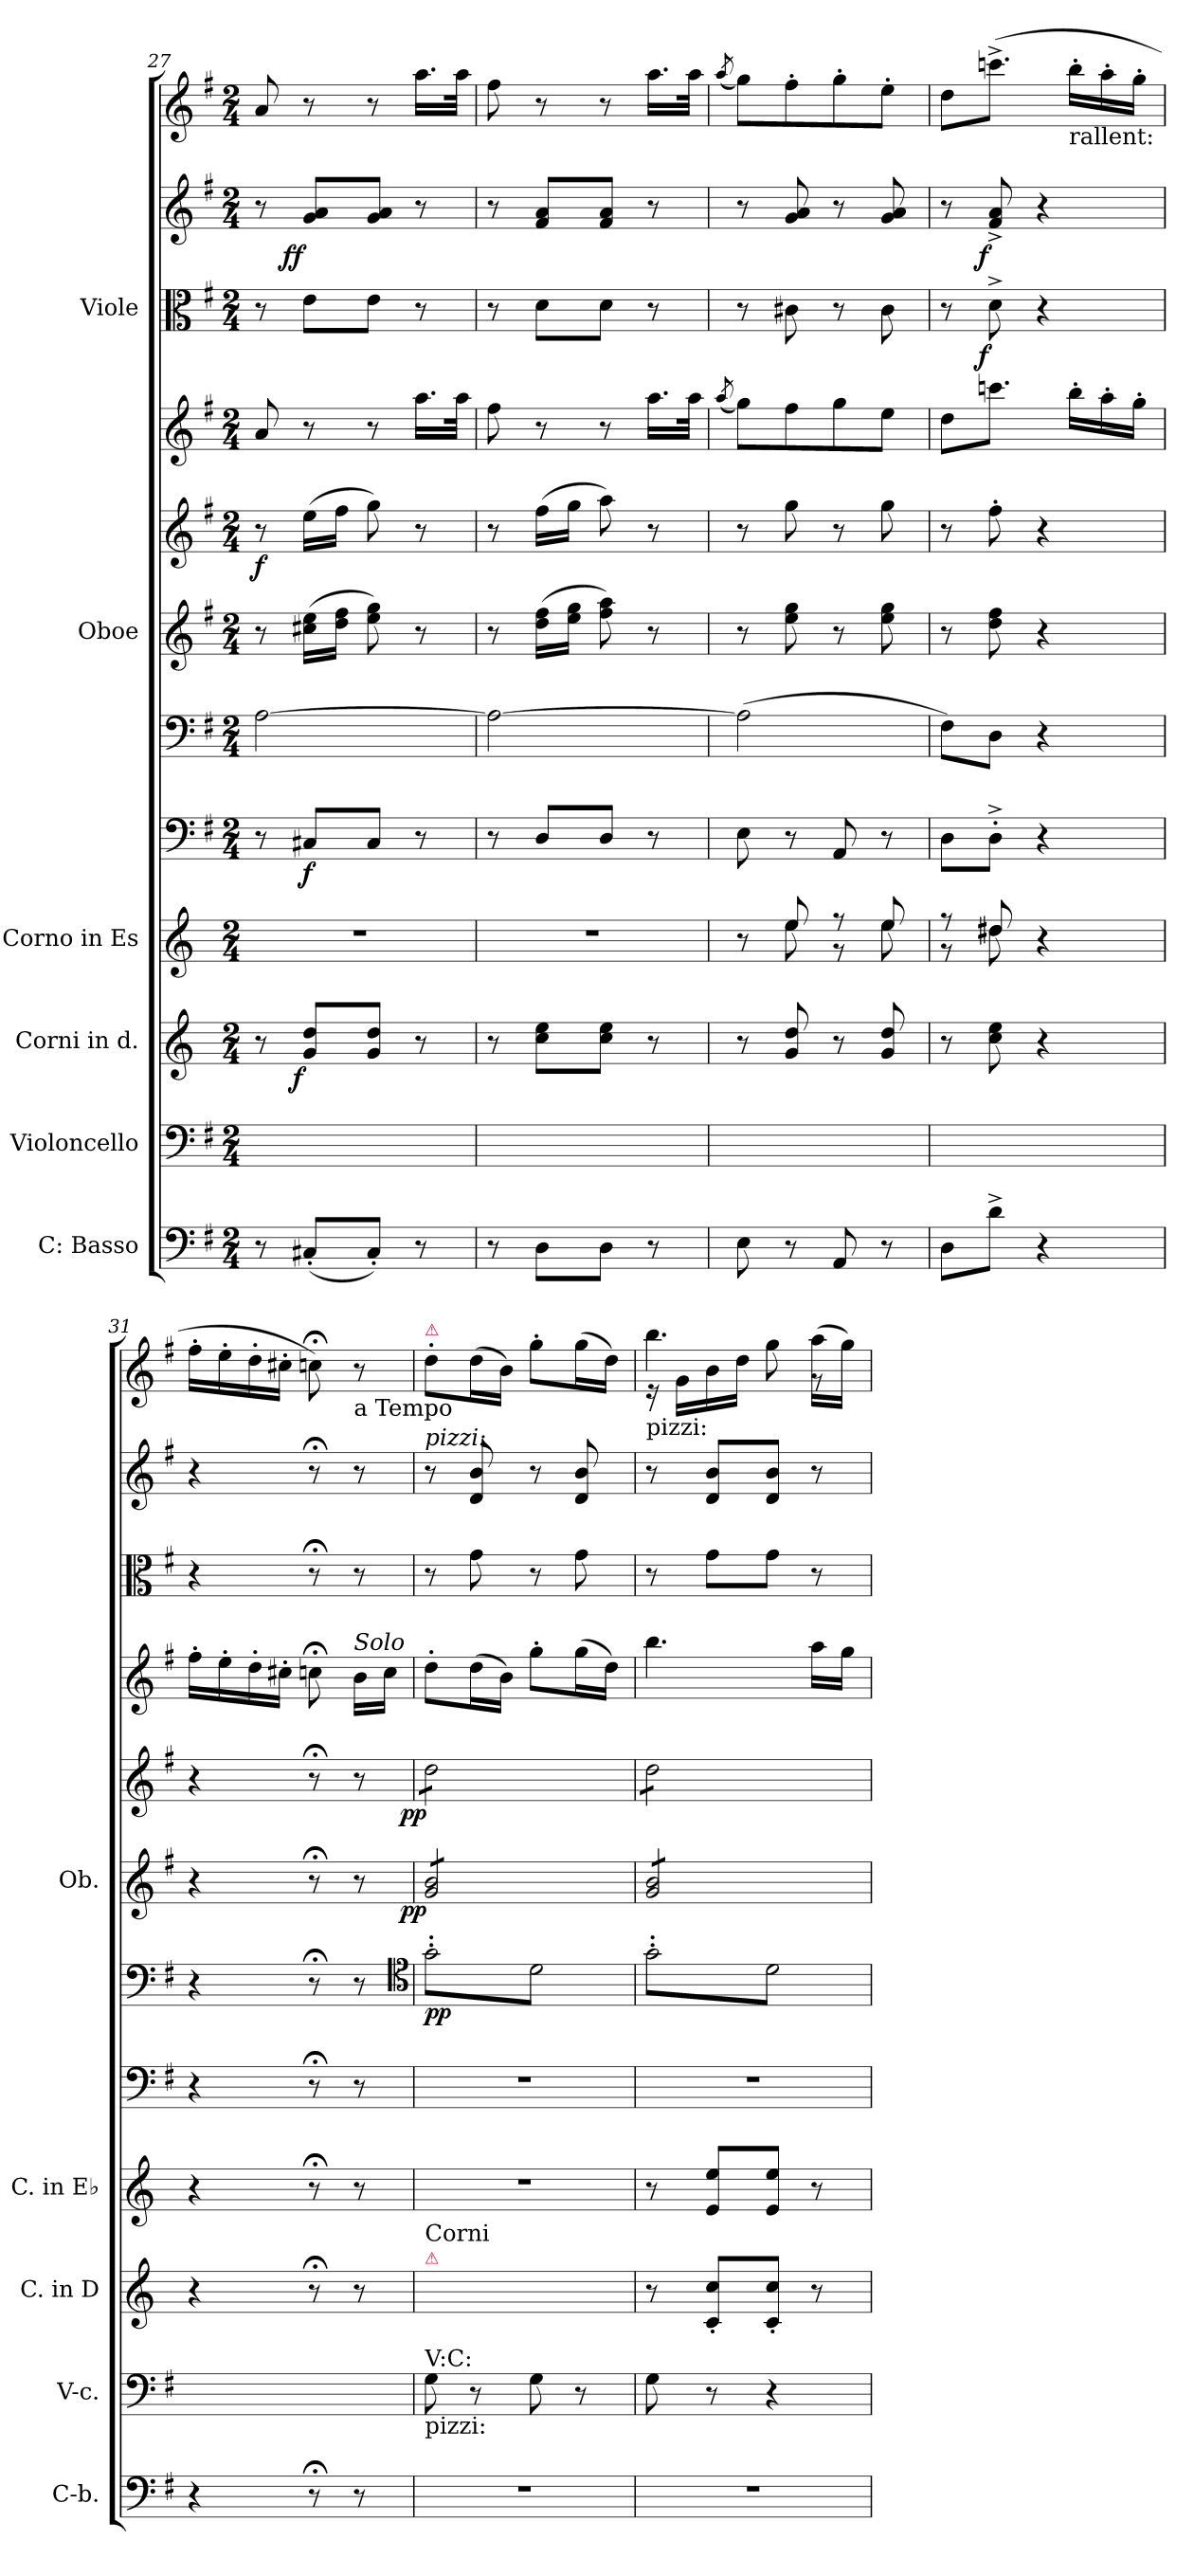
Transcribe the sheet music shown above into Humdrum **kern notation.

**kern	**dynam	**kern	**dynam	**kern	**dynam	**kern	**kern	**dynam	**kern	**dynam	**kern	**dynam	**kern	**dynam	**kern	**kern	**dynam	**kern	**dynam	**kern
*part12	*part12	*part11	*part11	*part10	*part10	*part9	*part8	*part8	*part7	*part7	*part6	*part6	*part5	*part5	*part4	*part3	*part3	*part2	*part2	*part1
*staff12	*staff12	*staff11	*staff11	*staff10	*staff10	*staff9	*staff8	*staff8	*staff7	*staff7	*staff6	*staff6	*staff5	*staff5	*staff4	*staff3	*staff3	*staff2	*staff2	*staff1
*I"C: Basso	*	*I"Violoncello	*	*I"Corni in d.	*	*I"Corno in Es	*	*	*	*	*I"Oboe	*	*	*	*	*I"Viole	*	*	*	*
*I'C-b.	*	*I'V-c.	*	*I'C. in D	*	*I'C. in E♭	*	*	*	*	*I'Ob.	*	*	*	*	*	*	*	*	*
*clefF4	*	*clefF4	*	*clefG2	*	*clefG2	*clefF4	*	*clefF4	*	*clefG2	*	*clefG2	*	*clefG2	*clefC3	*	*clefG2	*	*clefG2
*	*	*	*	*ITrd6c10	*	*ITrd5c9	*	*	*	*	*	*	*	*	*	*	*	*	*	*
*k[f#]	*	*k[f#]	*	*k[f#c#]	*	*k[b-e-a-]	*k[f#]	*	*k[f#]	*	*k[f#]	*	*k[f#]	*	*k[f#]	*k[f#]	*	*k[f#]	*	*k[f#]
*M2/4	*	*M2/4	*	*M2/4	*	*M2/4	*M2/4	*	*M2/4	*	*M2/4	*	*M2/4	*	*M2/4	*M2/4	*	*M2/4	*	*M2/4
=27	=27	=27	=27	=27	=27	=27	=27	=27	=27	=27	=27	=27	=27	=27	=27	=27	=27	=27	=27	=27
8r	.	8ryy	.	8r	.	2r	8r	.	[2A\	.	8r	.	8r	f	8a/	8r	.	8r	.	8a/
!	!	!	!	!	!LO:DY:rj	!	!	!	!	!	!	!	!	!	!	!	!	!	!LO:DY:rj	!
(8C#X'/L	.	(8C#X'/Lyy	.	8A/ 8e/L	f	.	8C#X/L	f	.	.	(16cc#X\ 16ee\LL	.	(16ee\LL	.	8r	8e\L	.	8g/ 8a/L	ff	8r
.	.	.	.	.	.	.	.	.	.	.	16dd\ 16ff#\JJ	.	16ff#\JJ	.	.	.	.	.	.	.
8C#'/J)	.	8C#'/Jyy)	.	8A/ 8e/J	.	.	8C#/J	.	.	.	8ee\ 8gg\)	.	8gg\)	.	8r	8e\J	.	8g/ 8a/J	.	8r
8r	.	8ryy	.	8r	.	.	8r	.	.	.	8r	.	8r	.	16.aa\LL	8r	.	8r	.	16.aa\LL
.	.	.	.	.	.	.	.	.	.	.	.	.	.	.	32aa\JJk	.	.	.	.	32aa\JJk
=28	=28	=28	=28	=28	=28	=28	=28	=28	=28	=28	=28	=28	=28	=28	=28	=28	=28	=28	=28	=28
8r	.	8ryy	.	8r	.	2r	8r	.	2A\_	.	8r	.	8r	.	8ff#\	8r	.	8r	.	8ff#\
8D\L	.	8D\Lyy	.	8d\ 8f#\L	.	.	8D/L	.	.	.	(16dd\ 16ff#\LL	.	(16ff#\LL	.	8r	8d\L	.	8f#/ 8a/L	.	8r
.	.	.	.	.	.	.	.	.	.	.	16ee\ 16gg\JJ	.	16gg\JJ	.	.	.	.	.	.	.
8D\J	.	8D\Jyy	.	8d\ 8f#\J	.	.	8D/J	.	.	.	8ff#\ 8aa\)	.	8aa\)	.	8r	8d\J	.	8f#/ 8a/J	.	8r
8r	.	8ryy	.	8r	.	.	8r	.	.	.	8r	.	8r	.	16.aa\LL	8r	.	8r	.	16.aa\LL
.	.	.	.	.	.	.	.	.	.	.	.	.	.	.	32aa\JJk	.	.	.	.	32aa\JJk
=29	=29	=29	=29	=29	=29	=29	=29	=29	=29	=29	=29	=29	=29	=29	=29	=29	=29	=29	=29	=29
.	.	.	.	.	.	.	.	.	.	.	.	.	.	.	(8qaa/	.	.	.	.	(8qaa/
*	*	*	*	*	*	*^	*	*	*	*	*	*	*	*	*	*	*	*	*	*
8E\	.	8E\yy	.	8r	.	8r	8ryy	8E\	.	(2A\]	.	8r	.	8r	.	8gg\L)	8r	.	8r	.	8gg\L)
8r	.	8ryy	.	8A/ 8e/	.	8g/	8g\	8r	.	.	.	8ee\ 8gg\	.	8gg\	.	8ff#\	8c#X\	.	8g/ 8a/	.	8ff#'\
8AA/	.	8AA/yy	.	8r	.	8r	8r	8AA/	.	.	.	8r	.	8r	.	8gg\	8r	.	8r	.	8gg'\
8r	.	8ryy	.	8A/ 8e/	.	8g/	8g\	8r	.	.	.	8ee\ 8gg\	.	8gg\	.	8ee\J	8c#\	.	8g/ 8a/	.	8ee'\J
=30	=30	=30	=30	=30	=30	=30	=30	=30	=30	=30	=30	=30	=30	=30	=30	=30	=30	=30	=30	=30	=30
8D\L	f&colon;	8D\Lyy	f&colon;	8r	.	8r	8r	8D\L	.	8F#\L)	.	8r	.	8r	.	8dd\L	8r	.	8r	.	8dd\L
!	!	!	!	!	!	!	!	!	!	!	!	!	!	!	!	!	!	!LO:DY:rj	!	!LO:DY:rj	!
8d^\J	.	8d^\Jyy	.	8d\ 8f#\	.	8f#X/	8f#X\	8D'^<\J	.	8D\J	.	8dd\ 8ff#\	.	8ff#'\	.	8.cccn\J	8d^\	f	8f#^/ 8a^/	f	(8.cccn^<\J
4r	.	4ryy	.	4r	.	4r	4ryy	4r	.	4r	.	4r	.	4r	.	.	4r	.	4r	.	.
!	!	!	!	!	!	!	!	!	!	!	!	!	!	!	!	!	!	!	!	!	!LO:TX:b:t=rallent&colon;
.	.	.	.	.	.	.	.	.	.	.	.	.	.	.	.	16bb'\LL	.	.	.	.	16bb'\LL
.	.	.	.	.	.	.	.	.	.	.	.	.	.	.	.	16aa'\	.	.	.	.	16aa'\
.	.	.	.	.	.	.	.	.	.	.	.	.	.	.	.	16gg'\JJ	.	.	.	.	16gg'\JJ
*	*	*	*	*	*	*v	*v	*	*	*	*	*	*	*	*	*	*	*	*	*	*
=31	=31	=31	=31	=31	=31	=31	=31	=31	=31	=31	=31	=31	=31	=31	=31	=31	=31	=31	=31	=31
4r	.	4ryy	.	4r	.	4r	4r	.	4r	.	4r	.	4r	.	16ff#'\LL	4r	.	4r	.	16ff#'\LL
.	.	.	.	.	.	.	.	.	.	.	.	.	.	.	16ee'\	.	.	.	.	16ee'\
.	.	.	.	.	.	.	.	.	.	.	.	.	.	.	16dd'\	.	.	.	.	16dd'\
.	.	.	.	.	.	.	.	.	.	.	.	.	.	.	16cc#X'\JJ	.	.	.	.	16cc#X'\JJ
8r;<	.	8ryy	.	8r;<	.	8r;<	8r;<	.	8r;<	.	8r;<	.	8r;<	.	8ccn;<\	8r;<	.	8r;<	.	8ccn;<\)
!	!	!	!	!	!	!	!	!	!	!	!	!	!	!	!	!	!	!	!	!LO:TX:b:t=a Tempo
!	!	!	!	!	!	!	!	!	!	!	!	!	!	!	!LO:TX:a:i:t=Solo	!	!	!	!	!
8r	.	8ryy	.	8r	.	8r	8r	.	8r	.	8r	.	8r	.	16b\LL	8r	.	8r	.	8r
.	.	.	.	.	.	.	.	.	.	.	.	.	.	.	16cc\JJ	.	.	.	.	.
*	*	*	*	*	*	*	*	*	*clefC4	*	*	*	*	*	*	*	*	*	*	*
=32	=32	=32	=32	=32	=32	=32	=32	=32	=32	=32	=32	=32	=32	=32	=32	=32	=32	=32	=32	=32
!	!	!	!	!	!	!	!	!	!	!	!	!	!	!	!	!	!	!	!	!LO:TX:a:color=crimson:t=⚠
!	!	!	!	!	!	!	!	!	!	!	!	!	!	!	!	!	!	!LO:TX:a:i:t=pizzi&colon;	!	!
!	!	!	!	!	!	!	!	!	!	!	!LO:TX:a:color=crimson:t=⚠	!	!	!	!	!	!	!	!	!
!	!	!	!	!LO:TX:a:color=crimson:t=⚠	!	!	!	!	!	!	!	!	!	!	!	!	!	!	!	!
!	!	!	!	!LO:TX:a:t=Corni	!	!	!	!	!	!	!	!	!	!	!	!	!	!	!	!
!	!	!LO:TX:a:t=V&colon;C&colon;	!	!	!	!	!	!	!	!	!	!	!	!	!	!	!	!	!	!
!	!	!LO:TX:b:t=pizzi&colon;	!	!	!	!	!	!	!	!	!	!	!	!	!	!	!	!	!	!
!	!	!	!	!	!	!	!	!	!	!	!	!LO:DY:rj	!	!LO:DY:rj	!	!	!	!	!	!
*	*	*	*	*	*	*	*	*	*tremolo	*	*	*	*	*	*	*	*	*	*	*
*	*	*	*	*	*	*	*	*	*	*	*tremolo	*	*	*	*	*	*	*	*	*
*	*	*	*	*	*	*	*	*	*	*	*	*	*tremolo	*	*	*	*	*	*	*
2r	.	8G\	.	2ryy	.	2r	2r	.	8g'\L	pp	8g/ 8b/L	pp	8dd\L	pp	8dd'\L	8r	.	8r	.	8dd'\L
.	.	8r	.	.	.	.	.	.	8d\	.	8g/ 8b/	.	8dd\	.	(16dd\L	8g\	.	8d/ 8b/	.	(16dd\L
.	.	.	.	.	.	.	.	.	.	.	.	.	.	.	16b\JJ)	.	.	.	.	16b\JJ)
.	.	8G\	.	.	.	.	.	.	8g'\	.	8g/ 8b/	.	8dd\	.	8gg'\L	8r	.	8r	.	8gg'\L
.	.	8r	.	.	.	.	.	.	8d\J	.	8g/ 8b/J	.	8dd\J	.	(16gg\L	8g\	.	8d/ 8b/	.	(16gg\L
.	.	.	.	.	.	.	.	.	.	.	.	.	.	.	16dd\JJ)	.	.	.	.	16dd\JJ)
=33	=33	=33	=33	=33	=33	=33	=33	=33	=33	=33	=33	=33	=33	=33	=33	=33	=33	=33	=33	=33
*	*	*	*	*	*	*	*	*	*	*	*	*	*	*	*	*	*	*	*	*^
!	!	!	!	!	!	!	!	!	!	!	!	!	!	!	!	!	!	!	!	!LO:TX:b:t=pizzi&colon;	!
2r	.	8G\	.	8r	.	8r	2r	.	8g'\L	.	8g/ 8b/L	.	8dd\L	.	4.bb\	8r	.	8r	.	4.bb\	16r
.	.	.	.	.	.	.	.	.	.	.	.	.	.	.	.	.	.	.	.	.	16g\LL
.	.	8r	.	8D'/ 8d'/L	.	8G/ 8g/L	.	.	8d\	.	8g/ 8b/	.	8dd\	.	.	8g\L	.	8d/ 8b/L	.	.	16b\
.	.	.	.	.	.	.	.	.	.	.	.	.	.	.	.	.	.	.	.	.	16dd\JJ
.	.	4r	.	8D'/ 8d'/J	.	8G/ 8g/J	.	.	8g'\	.	8g/ 8b/	.	8dd\	.	.	8g\J	.	8d/ 8b/J	.	.	8gg\
.	.	.	.	8r	.	8r	.	.	8d\J	.	8g/ 8b/J	.	8dd\J	.	16aa\LL	8r	.	8r	.	(16aa\LL	8r
*	*	*	*	*	*	*	*	*	*	*	*	*	*Xtremolo	*	*	*	*	*	*	*	*
*	*	*	*	*	*	*	*	*	*	*	*Xtremolo	*	*	*	*	*	*	*	*	*	*
*	*	*	*	*	*	*	*	*	*Xtremolo	*	*	*	*	*	*	*	*	*	*	*	*
.	.	.	.	.	.	.	.	.	.	.	.	.	.	.	16gg\JJ	.	.	.	.	16gg\JJ)	.
.	.	.	.	.	.	.	.	.	.	.	.	.	.	.	.	.	.	.	.	.	.
.	.	.	.	.	.	.	.	.	.	.	.	.	.	.	.	.	.	.	.	.	.
*	*	*	*	*	*	*	*	*	*	*	*	*	*	*	*	*	*	*	*	*v	*v
=	=	=	=	=	=	=	=	=	=	=	=	=	=	=	=	=	=	=	=	=
*-	*-	*-	*-	*-	*-	*-	*-	*-	*-	*-	*-	*-	*-	*-	*-	*-	*-	*-	*-	*-
